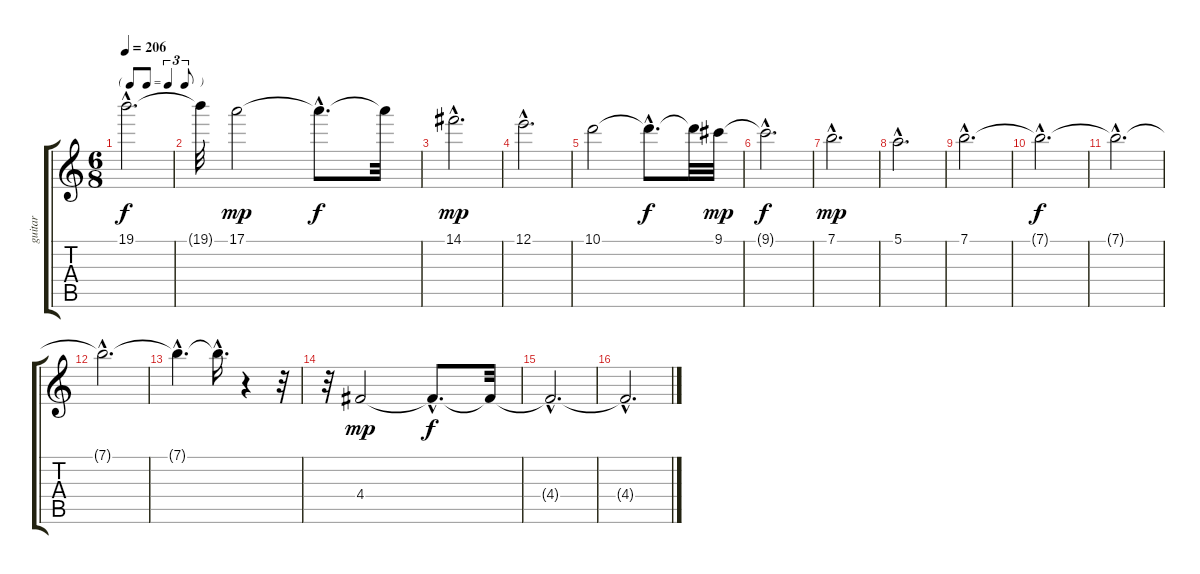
\track ("guitar" "guitar") {instrument distortionguitar}
\staff {score tabs}
\tuning (E4 B3 G3 D3 A2 E2) {hide}
\ts (6 8)
\tf triplet8th
\tempo 206
\clef g2
\ks c
19.1{hac t}.2{d dy f} |
19.1{t}.32 17.1.2{dy mp} 17.1{hac t}.8{d dy f} 17.1{t}.32 |
14.1{hac}.2{d dy mp} |
12.1{hac}.2{d} |
10.1.2 10.1{hac t}.8{d dy f} 10.1{t}.32 9.1.32{dy mp} |
9.1{hac t}.2{d dy f} |
7.1{hac}.2{d dy mp} |
5.1{hac}.2{d} |
7.1{hac}.2{d} |
7.1{hac t}.2{d dy f} |
7.1{hac t}.2{d} |
7.1{hac t}.2{d} |
7.1{hac t}.4{d} 7.1{hac t}.16{d} r.4 r.32 |
r.32 4.4.2{dy mp} 4.4{hac t}.8{d dy f} 4.4{t}.32 |
4.4{hac t}.2{d} |
4.4{hac t}.2{d}
